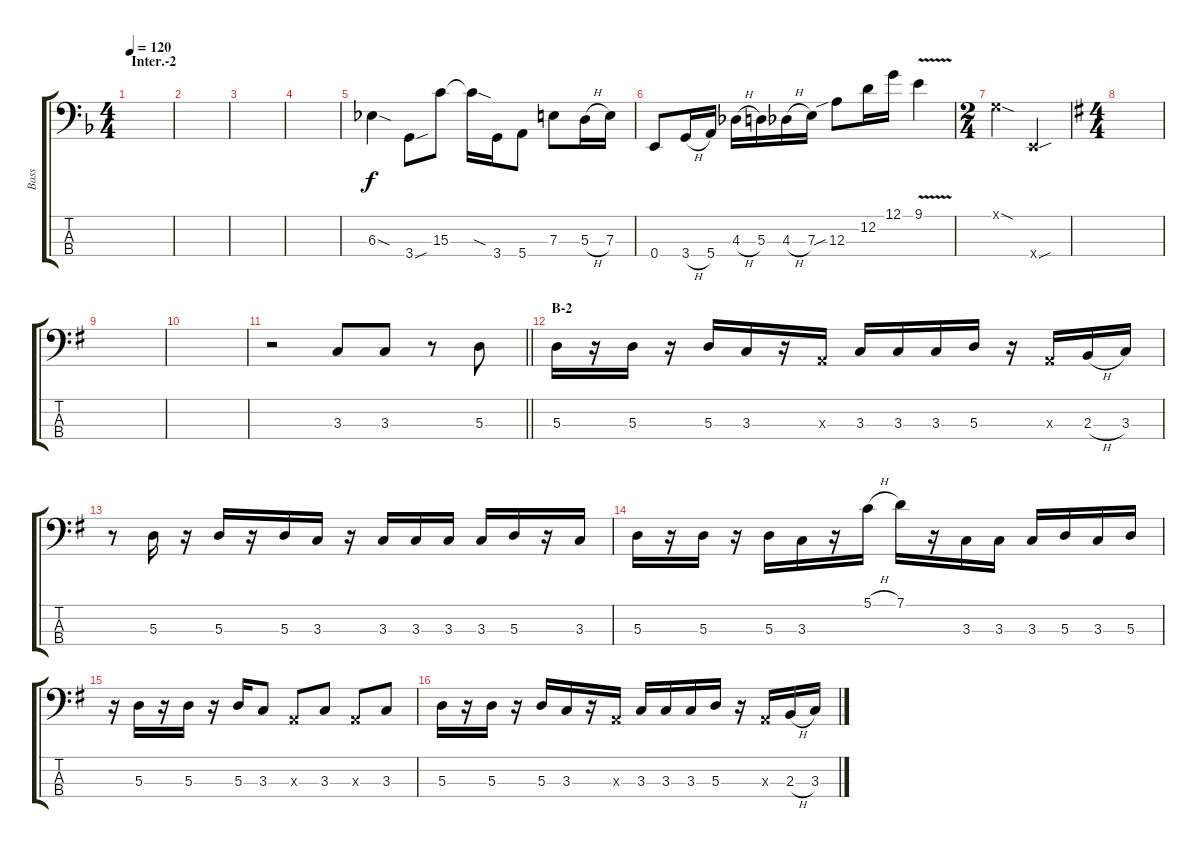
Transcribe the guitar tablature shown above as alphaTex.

\track ("Bass" "Bass") {instrument electricbassfinger}
\staff {score tabs}
\tuning (G2 D2 A1 E1) {hide}
\ts (4 4)
\section ("" "Inter.-2")
\tempo 120
\clef f4
\ks f
|
|
|
|
6.3{sod}.4 3.4{sou}.8 15.3.8 15.3{sod t}.16 3.4.16 5.4.8 7.3.8 5.3{h}.16 7.3.16 |
0.4.8 3.4{h}.16 5.4.16 4.3{h}.16 5.3.16 4.3{h}.16 7.3.16 12.3{sib}.8 12.2.16 12.1.16 9.1{v}.4 |
\ts (2 4)
0.1{sod x}.4 0.4{sou x}.4 |
\ts (4 4)
\ks g
|
|
|
\barLineRight lightlight
r.2 3.3.8 3.3.8 r.8 5.3.8 |
\section ("" "B-2")
5.3.16 r.16 5.3.16 r.16 5.3.16 3.3.16 r.16 0.3{x}.16 3.3.16 3.3.16 3.3.16 5.3.16 r.16 0.3{x}.16 2.3{h}.16 3.3.16 |
r.8 5.3.16 r.16 5.3.16 r.16 5.3.16 3.3.16 r.16 3.3.16 3.3.16 3.3.16 3.3.16 5.3.16 r.16 3.3.16 |
5.3.16 r.16 5.3.16 r.16 5.3.16 3.3.16 r.16 5.1{h}.16 7.1.16 r.16 3.3.16 3.3.16 3.3.16 5.3.16 3.3.16 5.3.16 |
r.16 5.3.16 r.16 5.3.16 r.16 5.3.16 3.3.8 0.3{x}.8 3.3.8 0.3{x}.8 3.3.8 |
5.3.16 r.16 5.3.16 r.16 5.3.16 3.3.16 r.16 0.3{x}.16 3.3.16 3.3.16 3.3.16 5.3.16 r.16 0.3{x}.16 2.3{h}.16 3.3.16
